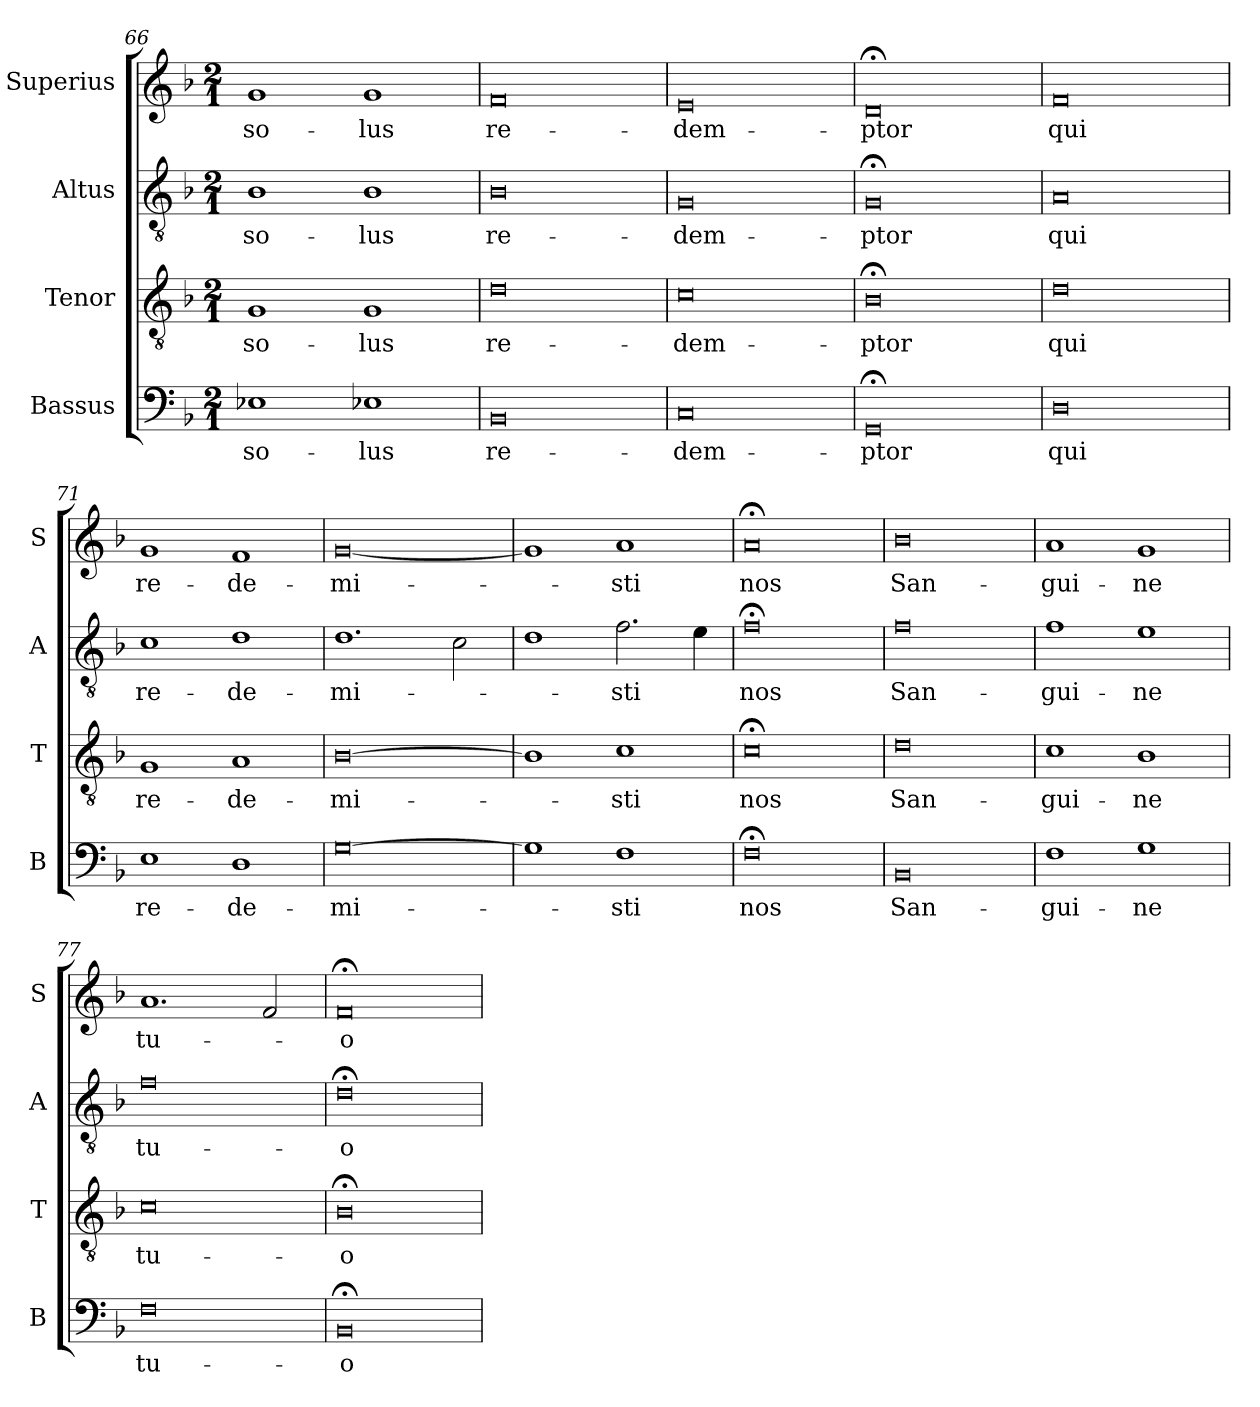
**kern	**text	**kern	**text	**kern	**text	**kern	**text
*part4	*part4	*part3	*part3	*part2	*part2	*part1	*part1
*staff4	*staff4	*staff3	*staff3	*staff2	*staff2	*staff1	*staff1
*I"Bassus	*	*I"Tenor	*	*I"Altus	*	*I"Superius	*
*I'B	*	*I'T	*	*I'A	*	*I'S	*
*clefF4	*	*clefGv2	*	*clefGv2	*	*clefG2	*
*k[b-]	*	*k[b-]	*	*k[b-]	*	*k[b-]	*
*M2/1	*	*M2/1	*	*M2/1	*	*M2/1	*
=66	=66	=66	=66	=66	=66	=66	=66
1E-X	so-	1G	so-	1B-	so-	1g	so-
1E-X	-lus	1G	-lus	1B-	-lus	1g	-lus
=67	=67	=67	=67	=67	=67	=67	=67
0BB-	re-	0d	re-	0B-	re-	0f	re-
=68	=68	=68	=68	=68	=68	=68	=68
0C	-dem-	0c	-dem-	0G	-dem-	0e	-dem-
=69	=69	=69	=69	=69	=69	=69	=69
0GG;<	-ptor	0B-;<	-ptor	0G;<	-ptor	0d;<	-ptor
=70	=70	=70	=70	=70	=70	=70	=70
0D	qui	0d	qui	0A	qui	0f	qui
=71	=71	=71	=71	=71	=71	=71	=71
1E	re-	1G	re-	1c	re-	1g	re-
1D	-de-	1A	-de-	1d	-de-	1f	-de-
=72	=72	=72	=72	=72	=72	=72	=72
[0G	-mi-	[0B-	-mi-	1.d	-mi-	[0g	-mi-
.	.	.	.	2c\	.	.	.
=73	=73	=73	=73	=73	=73	=73	=73
1G]	.	1B-]	.	1d	.	1g]	.
1F	-sti	1c	-sti	2.f\	-sti	1a	-sti
.	.	.	.	4e\	.	.	.
=74	=74	=74	=74	=74	=74	=74	=74
0F;<	nos	0c;<	nos	0f;<	nos	0a;<	nos
=75	=75	=75	=75	=75	=75	=75	=75
0BB-	San-	0d	San-	0f	San-	0b-	San-
=76	=76	=76	=76	=76	=76	=76	=76
1F	-gui-	1c	-gui-	1f	-gui-	1a	-gui-
1G	-ne	1B-	-ne	1e	-ne	1g	-ne
=77	=77	=77	=77	=77	=77	=77	=77
0F	tu-	0c	tu-	0f	tu-	1.a	tu-
.	.	.	.	.	.	2f/	.
=78	=78	=78	=78	=78	=78	=78	=78
0BB-;<	-o	0B-;<	-o	0d;<	-o	0f;<	-o
=	=	=	=	=	=	=	=
*-	*-	*-	*-	*-	*-	*-	*-
